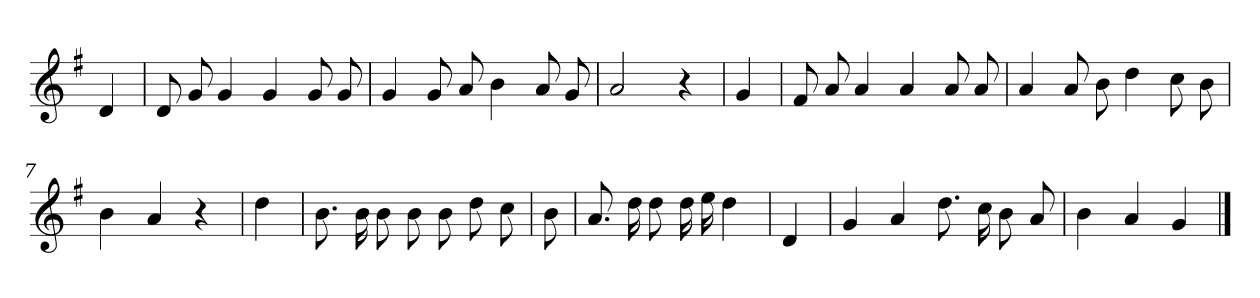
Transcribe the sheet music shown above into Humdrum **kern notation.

**kern
*part1
*staff1
*clefG2
*k[f#]
*G:
=
4d
=1
8d
8g
4g
4g
8g
8g
=2
4g
8g
8a
4b
8a
8g
=3
2a
4r
=4
4g
=5
8f#
8a
4a
4a
8a
8a
=6
4a
8a
8b
4dd
8cc
8b
=7
4b
4a
4r
=8
4dd
=9
8.b
16b
8b
8b
8b
8dd
8cc
=10
8b
=11
8.a
16dd
8dd
16dd
16ee
4dd
=12
4d
=13
4g
4a
8.dd
16cc
8b
8a
=14
4b
4a
4g
==
*-
